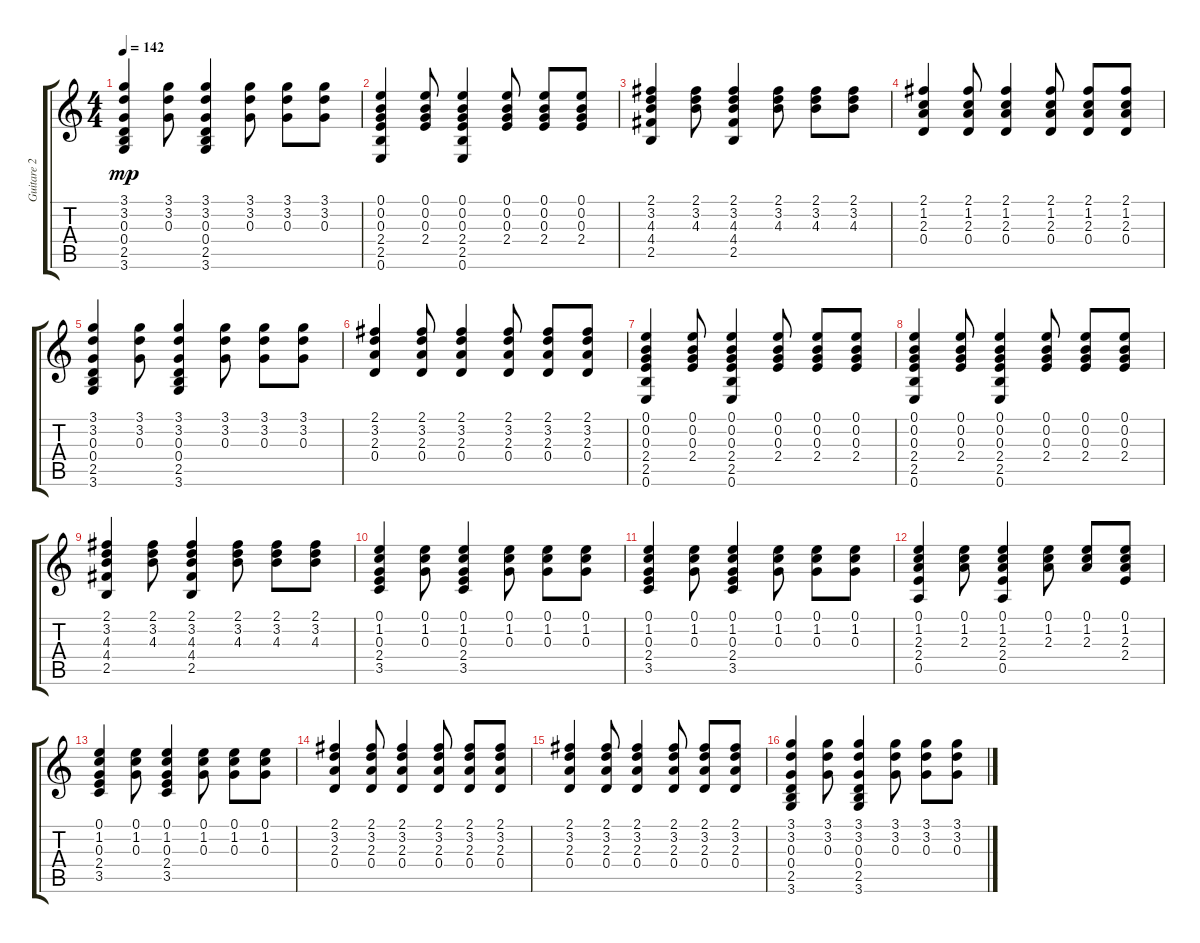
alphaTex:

\track ("Guitare 2" "Guitare 2") {instrument acousticguitarsteel}
\staff {score tabs}
\tuning (E4 B3 G3 D3 A2 E2) {hide}
\ts (4 4)
\tempo 142
\clef g2
\ks c
(3.1 3.2 0.3 0.4 2.5 3.6).4{dy mp} (3.1 3.2 0.3).8 (3.1 3.2 0.3 0.4 2.5 3.6).4 (3.1 3.2 0.3).8 (3.1 3.2 0.3).8 (3.1 3.2 0.3).8 |
(0.1 0.2 0.3 2.4 2.5 0.6).4 (0.1 0.2 0.3 2.4).8 (0.1 0.2 0.3 2.4 2.5 0.6).4 (0.1 0.2 0.3 2.4).8 (0.1 0.2 0.3 2.4).8 (0.1 0.2 0.3 2.4).8 |
(2.1 3.2 4.3 4.4 2.5).4 (2.1 3.2 4.3).8 (2.1 3.2 4.3 4.4 2.5).4 (2.1 3.2 4.3).8 (2.1 3.2 4.3).8 (2.1 3.2 4.3).8 |
(2.1 1.2 2.3 0.4).4 (2.1 1.2 2.3 0.4).8 (2.1 1.2 2.3 0.4).4 (2.1 1.2 2.3 0.4).8 (2.1 1.2 2.3 0.4).8 (2.1 1.2 2.3 0.4).8 |
(3.1 3.2 0.3 0.4 2.5 3.6).4 (3.1 3.2 0.3).8 (3.1 3.2 0.3 0.4 2.5 3.6).4 (3.1 3.2 0.3).8 (3.1 3.2 0.3).8 (3.1 3.2 0.3).8 |
(2.1 3.2 2.3 0.4).4 (2.1 3.2 2.3 0.4).8 (2.1 3.2 2.3 0.4).4 (2.1 3.2 2.3 0.4).8 (2.1 3.2 2.3 0.4).8 (2.1 3.2 2.3 0.4).8 |
(0.1 0.2 0.3 2.4 2.5 0.6).4 (0.1 0.2 0.3 2.4).8 (0.1 0.2 0.3 2.4 2.5 0.6).4 (0.1 0.2 0.3 2.4).8 (0.1 0.2 0.3 2.4).8 (0.1 0.2 0.3 2.4).8 |
(0.1 0.2 0.3 2.4 2.5 0.6).4 (0.1 0.2 0.3 2.4).8 (0.1 0.2 0.3 2.4 2.5 0.6).4 (0.1 0.2 0.3 2.4).8 (0.1 0.2 0.3 2.4).8 (0.1 0.2 0.3 2.4).8 |
(2.1 3.2 4.3 4.4 2.5).4 (2.1 3.2 4.3).8 (2.1 3.2 4.3 4.4 2.5).4 (2.1 3.2 4.3).8 (2.1 3.2 4.3).8 (2.1 3.2 4.3).8 |
(0.1 1.2 0.3 2.4 3.5).4 (0.1 1.2 0.3).8 (0.1 1.2 0.3 2.4 3.5).4 (0.1 1.2 0.3).8 (0.1 1.2 0.3).8 (0.1 1.2 0.3).8 |
(0.1 1.2 0.3 2.4 3.5).4 (0.1 1.2 0.3).8 (0.1 1.2 0.3 2.4 3.5).4 (0.1 1.2 0.3).8 (0.1 1.2 0.3).8 (0.1 1.2 0.3).8 |
(0.1 1.2 2.3 2.4 0.5).4 (0.1 1.2 2.3).8 (0.1 1.2 2.3 2.4 0.5).4 (0.1 1.2 2.3).8 (0.1 1.2 2.3).8 (0.1 1.2 2.3 2.4).8 |
(0.1 1.2 0.3 2.4 3.5).4 (0.1 1.2 0.3).8 (0.1 1.2 0.3 2.4 3.5).4 (0.1 1.2 0.3).8 (0.1 1.2 0.3).8 (0.1 1.2 0.3).8 |
(2.1 3.2 2.3 0.4).4 (2.1 3.2 2.3 0.4).8 (2.1 3.2 2.3 0.4).4 (2.1 3.2 2.3 0.4).8 (2.1 3.2 2.3 0.4).8 (2.1 3.2 2.3 0.4).8 |
(2.1 3.2 2.3 0.4).4 (2.1 3.2 2.3 0.4).8 (2.1 3.2 2.3 0.4).4 (2.1 3.2 2.3 0.4).8 (2.1 3.2 2.3 0.4).8 (2.1 3.2 2.3 0.4).8 |
(3.1 3.2 0.3 0.4 2.5 3.6).4 (3.1 3.2 0.3).8 (3.1 3.2 0.3 0.4 2.5 3.6).4 (3.1 3.2 0.3).8 (3.1 3.2 0.3).8 (3.1 3.2 0.3).8
